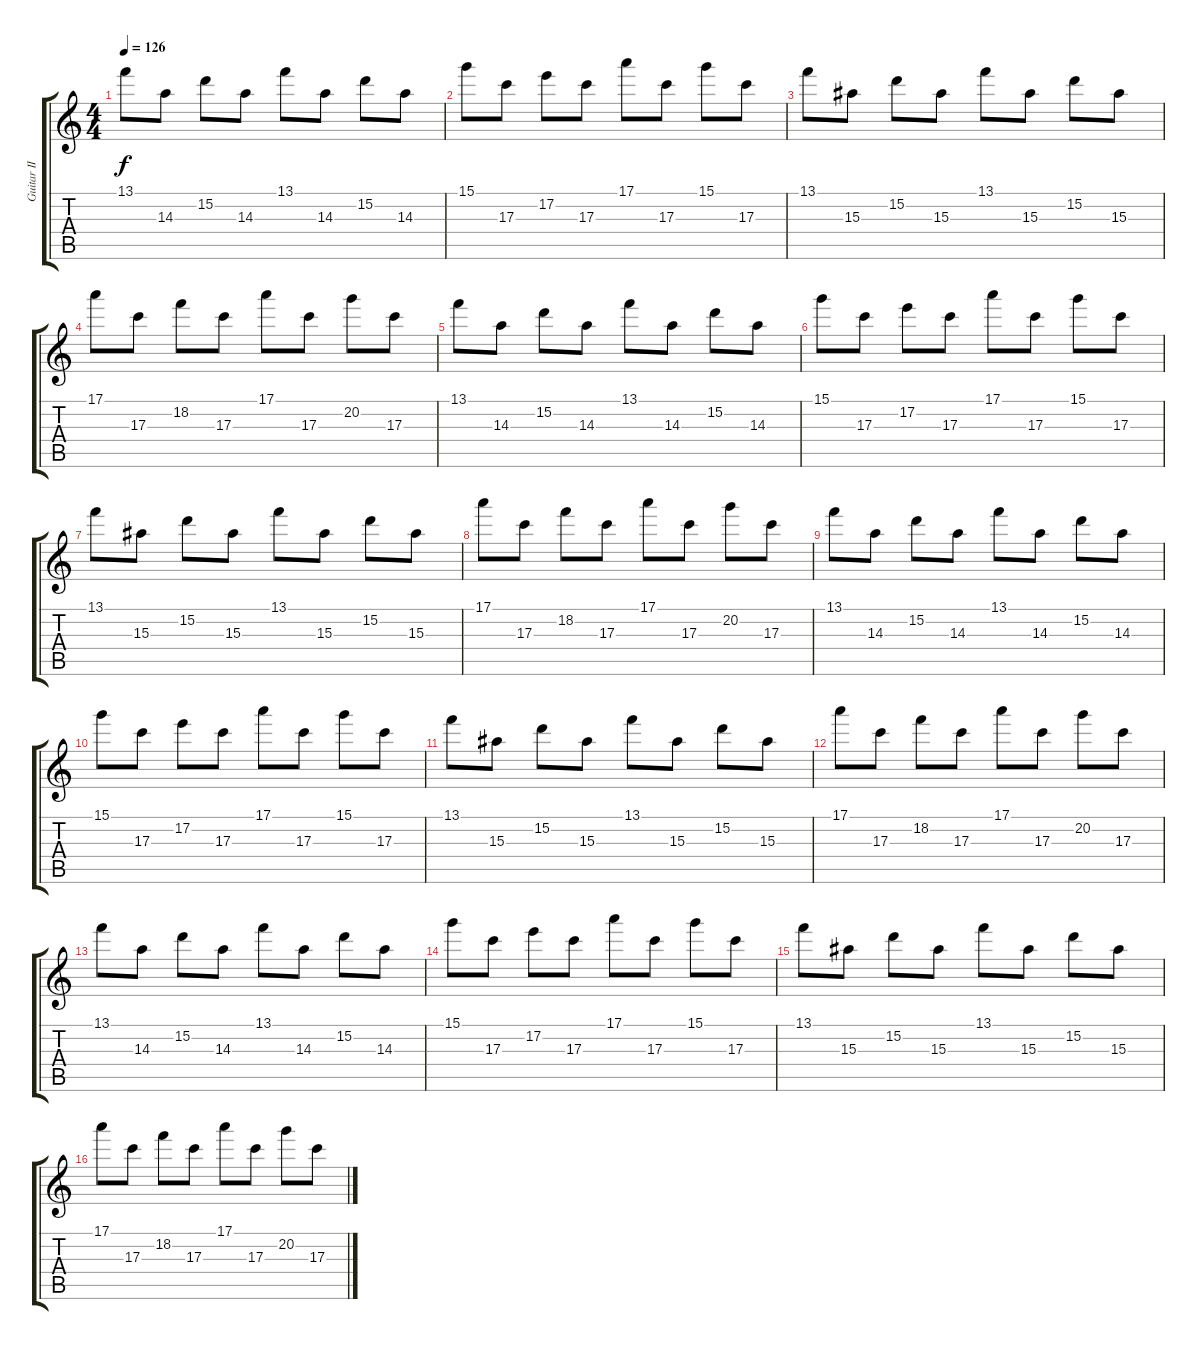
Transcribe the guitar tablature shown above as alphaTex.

\track ("Guitar II" "Guitar II") {instrument acousticguitarsteel}
\staff {score tabs}
\tuning (E4 B3 G3 D3 A2 E2) {hide}
\ts (4 4)
\tempo 126
\clef g2
\ks c
13.1.8{dy f} 14.3.8 15.2.8 14.3.8 13.1.8 14.3.8 15.2.8 14.3.8 |
15.1.8 17.3.8 17.2.8 17.3.8 17.1.8 17.3.8 15.1.8 17.3.8 |
13.1.8 15.3.8 15.2.8 15.3.8 13.1.8 15.3.8 15.2.8 15.3.8 |
17.1.8 17.3.8 18.2.8 17.3.8 17.1.8 17.3.8 20.2.8 17.3.8 |
13.1.8 14.3.8 15.2.8 14.3.8 13.1.8 14.3.8 15.2.8 14.3.8 |
15.1.8 17.3.8 17.2.8 17.3.8 17.1.8 17.3.8 15.1.8 17.3.8 |
13.1.8 15.3.8 15.2.8 15.3.8 13.1.8 15.3.8 15.2.8 15.3.8 |
17.1.8 17.3.8 18.2.8 17.3.8 17.1.8 17.3.8 20.2.8 17.3.8 |
13.1.8 14.3.8 15.2.8 14.3.8 13.1.8 14.3.8 15.2.8 14.3.8 |
15.1.8 17.3.8 17.2.8 17.3.8 17.1.8 17.3.8 15.1.8 17.3.8 |
13.1.8 15.3.8 15.2.8 15.3.8 13.1.8 15.3.8 15.2.8 15.3.8 |
17.1.8 17.3.8 18.2.8 17.3.8 17.1.8 17.3.8 20.2.8 17.3.8 |
13.1.8 14.3.8 15.2.8 14.3.8 13.1.8 14.3.8 15.2.8 14.3.8 |
15.1.8 17.3.8 17.2.8 17.3.8 17.1.8 17.3.8 15.1.8 17.3.8 |
13.1.8 15.3.8 15.2.8 15.3.8 13.1.8 15.3.8 15.2.8 15.3.8 |
17.1.8 17.3.8 18.2.8 17.3.8 17.1.8 17.3.8 20.2.8 17.3.8
